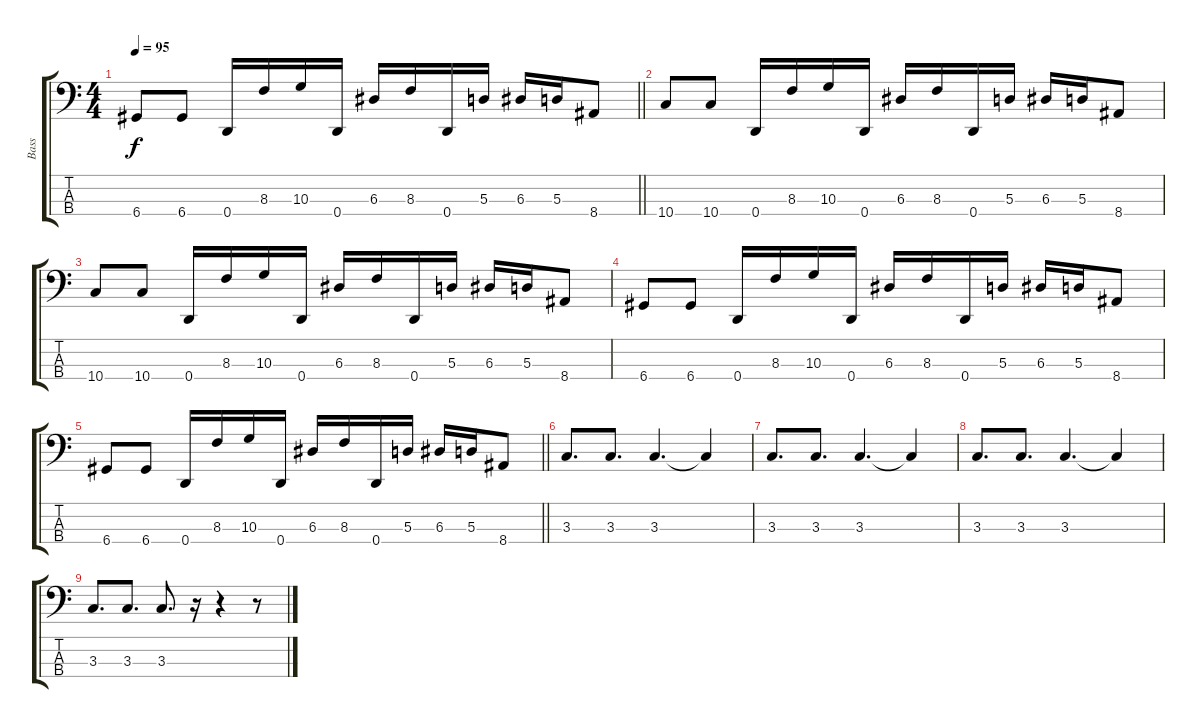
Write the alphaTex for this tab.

\track ("Bass" "Bass") {instrument electricbassfinger}
\staff {score tabs}
\tuning (G2 D2 A1 D1) {hide}
\ts (4 4)
\tempo 95
\clef f4
\barLineRight lightlight
\ks c
6.4.8{dy f} 6.4.8 0.4.16 8.3.16 10.3.16 0.4.16 6.3.16 8.3.16 0.4.16 5.3.16 6.3.16 5.3.16 8.4.8 |
10.4.8 10.4.8 0.4.16 8.3.16 10.3.16 0.4.16 6.3.16 8.3.16 0.4.16 5.3.16 6.3.16 5.3.16 8.4.8 |
10.4.8 10.4.8 0.4.16 8.3.16 10.3.16 0.4.16 6.3.16 8.3.16 0.4.16 5.3.16 6.3.16 5.3.16 8.4.8 |
6.4.8 6.4.8 0.4.16 8.3.16 10.3.16 0.4.16 6.3.16 8.3.16 0.4.16 5.3.16 6.3.16 5.3.16 8.4.8 |
\barLineRight lightlight
6.4.8 6.4.8 0.4.16 8.3.16 10.3.16 0.4.16 6.3.16 8.3.16 0.4.16 5.3.16 6.3.16 5.3.16 8.4.8 |
3.3.8{d} 3.3.8{d} 3.3.4{d} 3.3{t}.4 |
3.3.8{d} 3.3.8{d} 3.3.4{d} 3.3{t}.4 |
3.3.8{d} 3.3.8{d} 3.3.4{d} 3.3{t}.4 |
3.3.8{d} 3.3.8{d} 3.3.8{d} r.16 r.4 r.8
